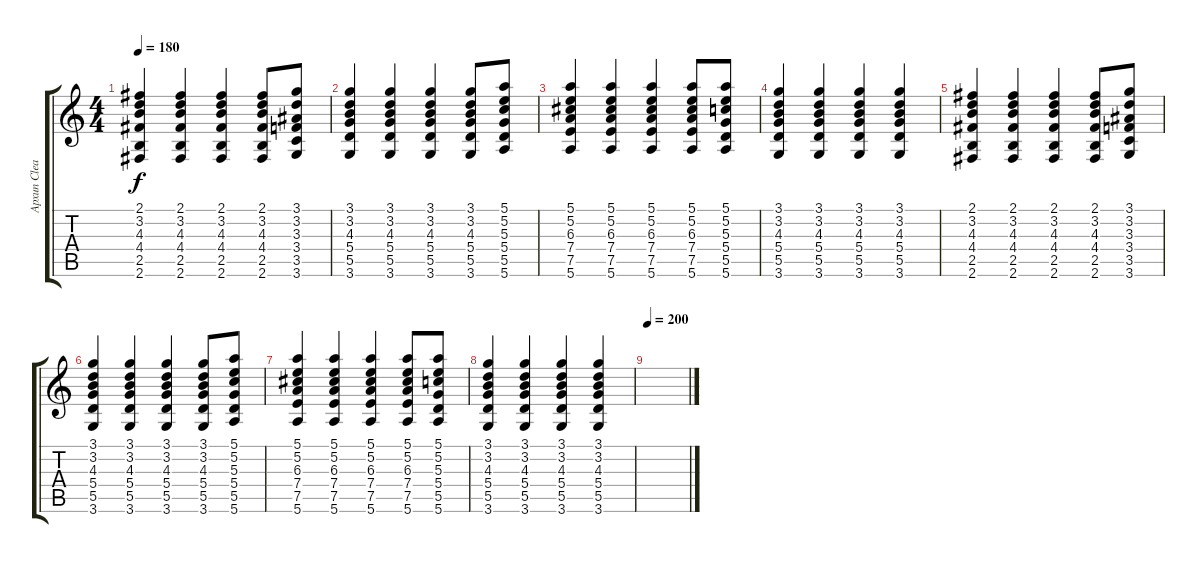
\track ("Архип Clean" "Архип Clea") {instrument electricguitarclean}
\staff {score tabs}
\tuning (E4 B3 G3 D3 A2 E2) {hide}
\ts (4 4)
\tempo 180
\clef g2
\ks c
(2.1 3.2 4.3 4.4 2.5 2.6).4{dy f instrument electricguitarclean} (2.1 3.2 4.3 4.4 2.5 2.6).4 (2.1 3.2 4.3 4.4 2.5 2.6).4 (2.1 3.2 4.3 4.4 2.5 2.6).8 (3.1 3.2 3.3 3.4 3.5 3.6).8 |
(3.1 3.2 4.3 5.4 5.5 3.6).4 (3.1 3.2 4.3 5.4 5.5 3.6).4 (3.1 3.2 4.3 5.4 5.5 3.6).4 (3.1 3.2 4.3 5.4 5.5 3.6).8 (5.1 5.2 5.3 5.4 5.5 5.6).8 |
(5.1 5.2 6.3 7.4 7.5 5.6).4 (5.1 5.2 6.3 7.4 7.5 5.6).4 (5.1 5.2 6.3 7.4 7.5 5.6).4 (5.1 5.2 6.3 7.4 7.5 5.6).8 (5.1 5.2 5.3 5.4 5.5 5.6).8 |
(3.1 3.2 4.3 5.4 5.5 3.6).4 (3.1 3.2 4.3 5.4 5.5 3.6).4 (3.1 3.2 4.3 5.4 5.5 3.6).4 (3.1 3.2 4.3 5.4 5.5 3.6).4 |
(2.1 3.2 4.3 4.4 2.5 2.6).4 (2.1 3.2 4.3 4.4 2.5 2.6).4 (2.1 3.2 4.3 4.4 2.5 2.6).4 (2.1 3.2 4.3 4.4 2.5 2.6).8 (3.1 3.2 3.3 3.4 3.5 3.6).8 |
(3.1 3.2 4.3 5.4 5.5 3.6).4 (3.1 3.2 4.3 5.4 5.5 3.6).4 (3.1 3.2 4.3 5.4 5.5 3.6).4 (3.1 3.2 4.3 5.4 5.5 3.6).8 (5.1 5.2 5.3 5.4 5.5 5.6).8 |
(5.1 5.2 6.3 7.4 7.5 5.6).4 (5.1 5.2 6.3 7.4 7.5 5.6).4 (5.1 5.2 6.3 7.4 7.5 5.6).4 (5.1 5.2 6.3 7.4 7.5 5.6).8 (5.1 5.2 5.3 5.4 5.5 5.6).8 |
(3.1 3.2 4.3 5.4 5.5 3.6).4 (3.1 3.2 4.3 5.4 5.5 3.6).4 (3.1 3.2 4.3 5.4 5.5 3.6).4 (3.1 3.2 4.3 5.4 5.5 3.6).4 |
\tempo 200
